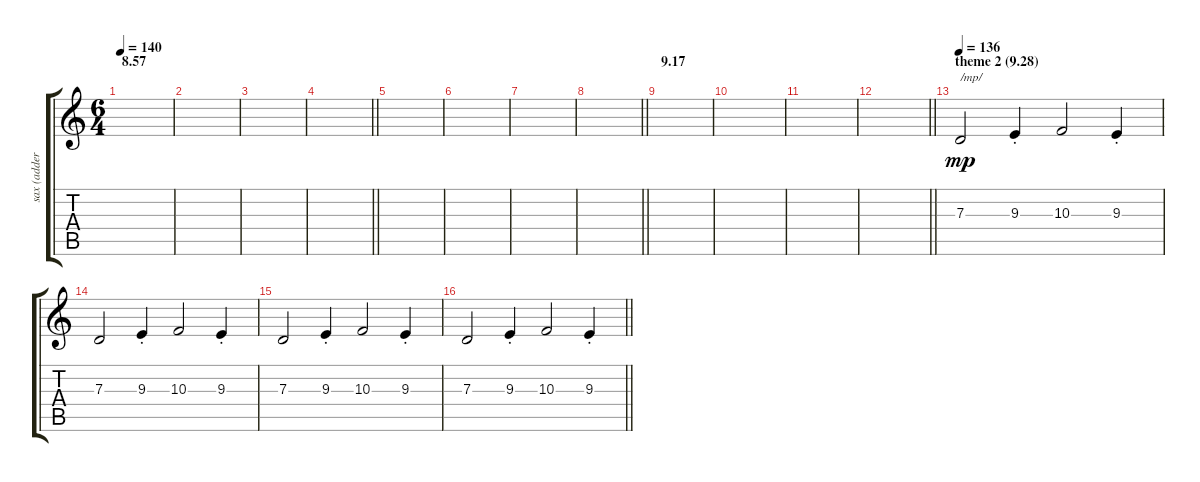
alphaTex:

\track ("sax (adderley)" "sax (adder") {instrument altosax}
\staff {score tabs}
\tuning (E4 B3 G3 D3 A2 E2) {hide}
\ts (6 4)
\section ("" "8.57")
\tempo 140
\clef g2
\ks c
|
|
|
\barLineRight lightlight
|
|
|
|
\barLineRight lightlight
|
\section ("" "9.17")
|
|
|
\barLineRight lightlight
|
\section ("" "theme 2 (9.28)")
\tempo 136
7.3.2{txt "/mp/" dy mp} 9.3{st}.4 10.3.2 9.3{st}.4 |
7.3.2 9.3{st}.4 10.3.2 9.3{st}.4 |
7.3.2 9.3{st}.4 10.3.2 9.3{st}.4 |
\barLineRight lightlight
7.3.2 9.3{st}.4 10.3.2 9.3{st}.4
